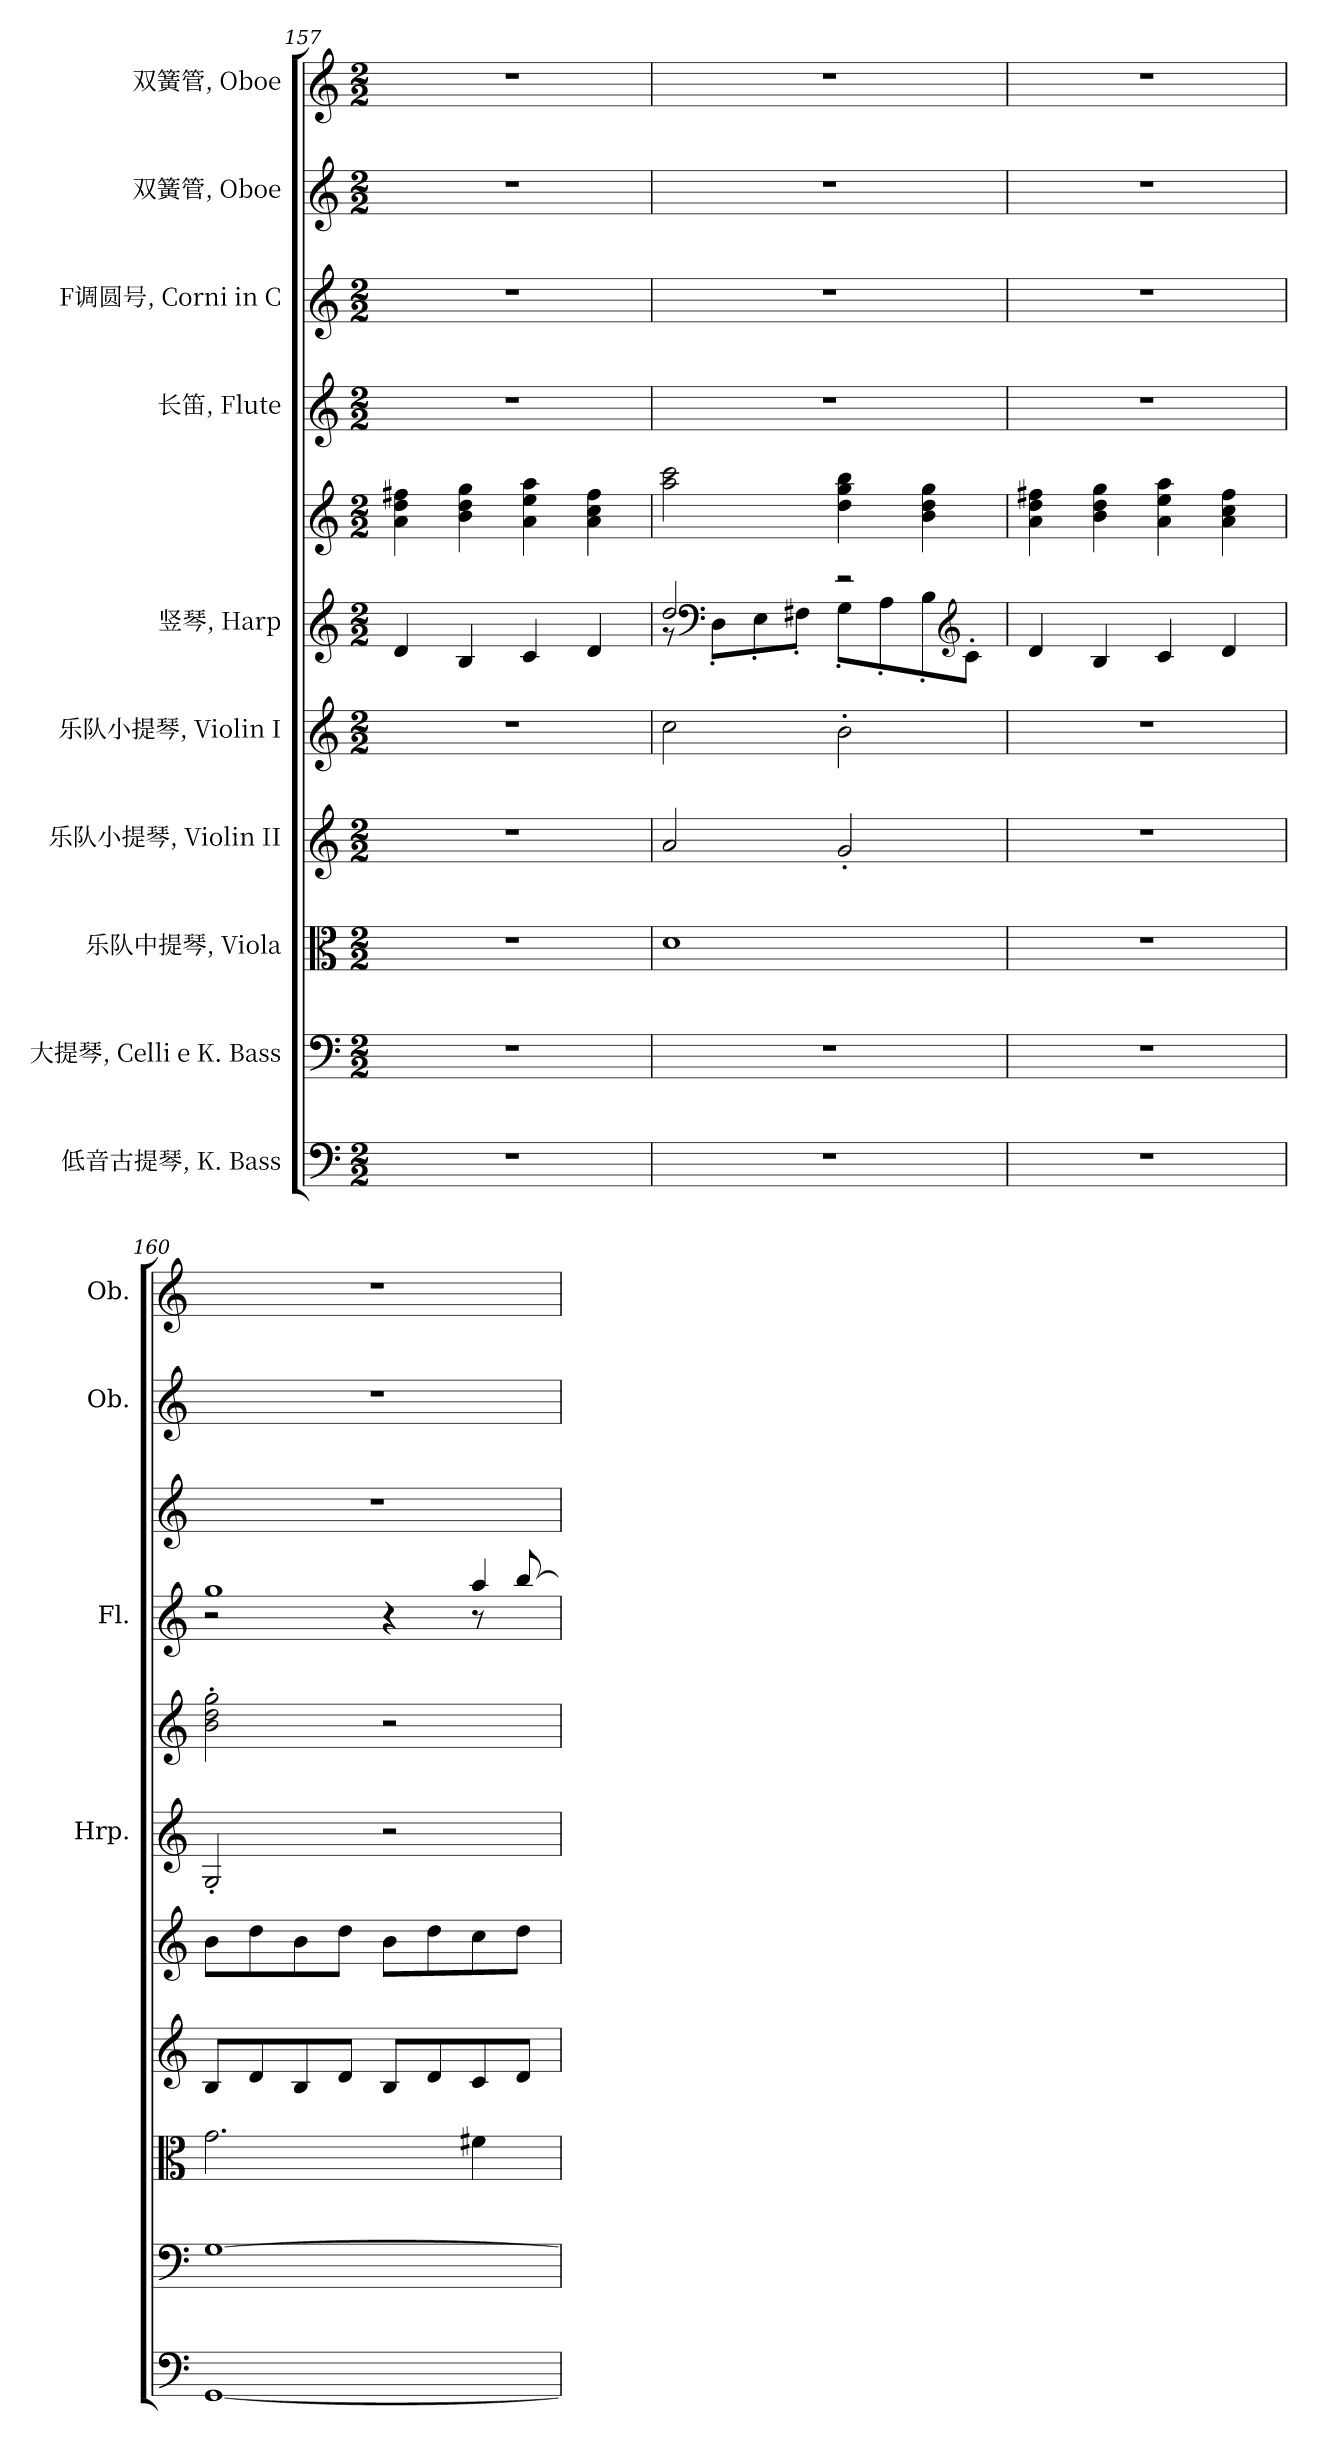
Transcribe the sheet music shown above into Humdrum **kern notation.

**kern	**kern	**kern	**kern	**kern	**kern	**kern	**kern	**kern	**kern	**kern
*part10	*part9	*part8	*part7	*part6	*part5	*part5	*part4	*part3	*part2	*part1
*staff11	*staff10	*staff9	*staff8	*staff7	*staff6	*staff5	*staff4	*staff3	*staff2	*staff1
*I"低音古提琴, K. Bass	*I"大提琴, Celli e K. Bass	*I"乐队中提琴, Viola	*I"乐队小提琴, Violin II	*I"乐队小提琴, Violin I	*I"竖琴, Harp	*	*I"长笛, Flute	*I"F调圆号, Corni in C	*I"双簧管, Oboe	*I"双簧管, Oboe
*	*	*	*	*	*I'Hrp.	*	*I'Fl.	*	*I'Ob.	*I'Ob.
!!LO:PB:g=z
*clefF4	*clefF4	*clefC3	*clefG2	*clefG2	*clefG2	*clefG2	*clefG2	*clefG2	*clefG2	*clefG2
*	*	*	*	*	*	*	*	*ITrd4c7	*	*
*k[]	*k[]	*k[]	*k[]	*k[]	*k[]	*k[]	*k[]	*k[b-]	*k[]	*k[]
*M2/2	*M2/2	*M2/2	*M2/2	*M2/2	*M2/2	*M2/2	*M2/2	*M2/2	*M2/2	*M2/2
=157	=157	=157	=157	=157	=157	=157	=157	=157	=157	=157
1r	1r	1r	1r	1r	4d/	4a\ 4dd\ 4ff#X\	1r	1r	1r	1r
.	.	.	.	.	4B/	4b\ 4dd\ 4gg\	.	.	.	.
.	.	.	.	.	4c/	4a\ 4ee\ 4aa\	.	.	.	.
.	.	.	.	.	4d/	4a\ 4cc\ 4ff#\	.	.	.	.
=158	=158	=158	=158	=158	=158	=158	=158	=158	=158	=158
*	*	*	*	*	*^	*	*	*	*	*
1r	1r	1d	2a/	2cc\	2dd/	8r	2aa\ 2ccc\	1r	1r	1r	1r
*	*	*	*	*	*clefF4	*	*	*	*	*	*
.	.	.	.	.	.	8D'\L	.	.	.	.	.
.	.	.	.	.	.	8E'\	.	.	.	.	.
.	.	.	.	.	.	8F#X'\J	.	.	.	.	.
.	.	.	2g'/	2b'\	2r	8G'\L	4dd\ 4gg\ 4bb\	.	.	.	.
.	.	.	.	.	.	8A'\	.	.	.	.	.
.	.	.	.	.	.	8B'\	4b\ 4dd\ 4gg\	.	.	.	.
*	*	*	*	*	*clefG2	*	*	*	*	*	*
.	.	.	.	.	.	8c'\J	.	.	.	.	.
*	*	*	*	*	*v	*v	*	*	*	*	*
=159	=159	=159	=159	=159	=159	=159	=159	=159	=159	=159
1r	1r	1r	1r	1r	4d/	4a\ 4dd\ 4ff#X\	1r	1r	1r	1r
.	.	.	.	.	4B/	4b\ 4dd\ 4gg\	.	.	.	.
.	.	.	.	.	4c/	4a\ 4ee\ 4aa\	.	.	.	.
.	.	.	.	.	4d/	4a\ 4cc\ 4ff#\	.	.	.	.
=160	=160	=160	=160	=160	=160	=160	=160	=160	=160	=160
*	*	*	*	*	*	*	*^	*	*	*
*	*	*	*	*	*	*	*	*^	*	*	*
[1GG	[1G	2.g\	8B/L	8b\L	2G'/	2b\' 2dd\' 2gg\'	2r	1gg	2r	1r	1r	1r
.	.	.	8d/	8dd\	.	.	.	.	.	.	.	.
.	.	.	8B/	8b\	.	.	.	.	.	.	.	.
.	.	.	8d/J	8dd\J	.	.	.	.	.	.	.	.
.	.	.	8B/L	8b\L	2r	2r	4r	.	4r	.	.	.
.	.	.	8d/	8dd\	.	.	.	.	.	.	.	.
.	.	4f#X\	8c/	8cc\	.	.	4aa/	.	8r	.	.	.
.	.	.	8d/J	8dd\J	.	.	.	.	[8bb/	.	.	.
*	*	*	*	*	*	*	*v	*v	*v	*	*	*
=	=	=	=	=	=	=	=	=	=	=
*-	*-	*-	*-	*-	*-	*-	*-	*-	*-	*-
